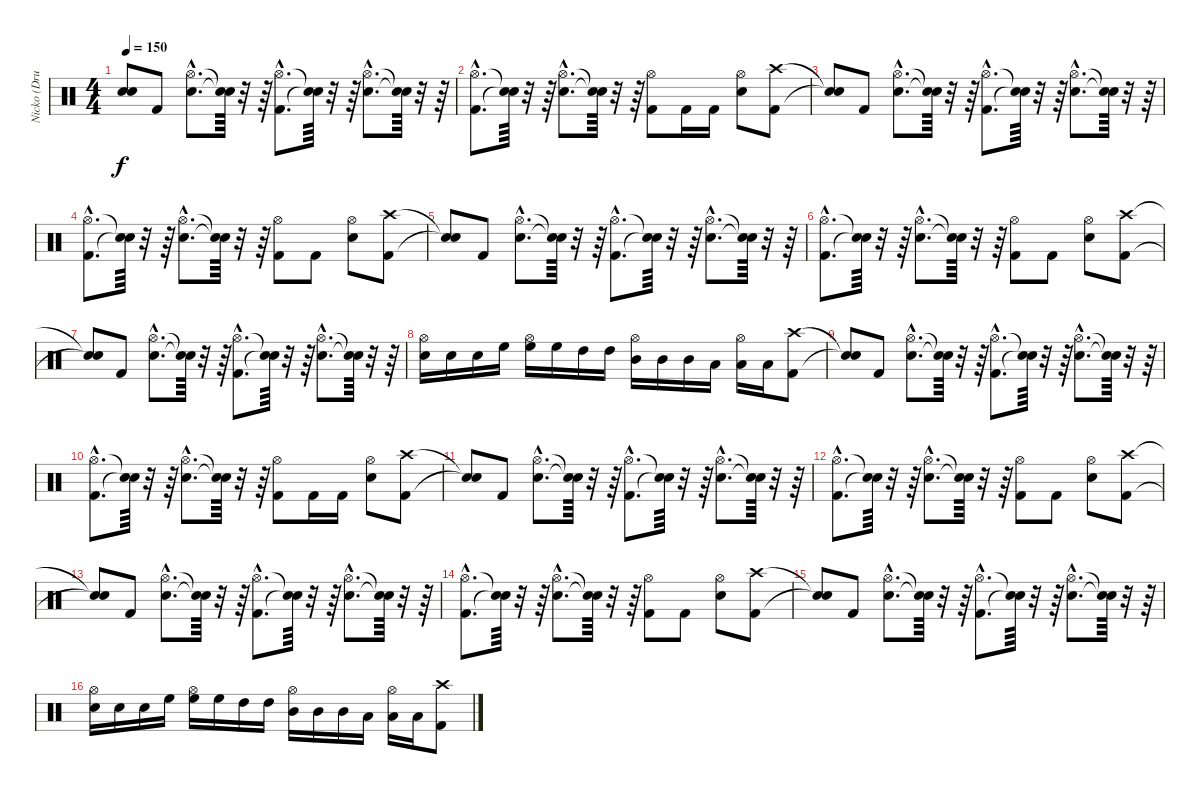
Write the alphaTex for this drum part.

\track ("Nicko (Drums)" "Nicko (Dru") {instrument percussion}
\staff {score}
\articulation defaults
\ts (4 4)
\tempo 150
\clef neutral
\ks c
("Snare (hit)"{t} "Snare (hit)"{t}).8{dy f} "Kick (hit) 2".8 ("Snare (hit) 2"{hac} "Hi-Hat (open)"{hac}).8{d} ("Snare (hit)"{t} "Snare (hit)"{t}).64 r.32 r.64 ("Kick (hit) 2"{hac} "Hi-Hat (open)"{hac}).8{d} ("Snare (hit)"{t} "Snare (hit)"{t}).64 r.32 r.64 ("Snare (hit) 2"{hac} "Hi-Hat (open)"{hac}).8{d} ("Snare (hit)"{t} "Snare (hit)"{t}).64 r.32 r.64 |
("Kick (hit) 2"{hac} "Hi-Hat (open)"{hac}).8{d} ("Snare (hit)"{t} "Snare (hit)"{t}).64 r.32 r.64 ("Snare (hit) 2"{hac} "Hi-Hat (open)"{hac}).8{d} ("Snare (hit)"{t} "Snare (hit)"{t}).64 r.32 r.64 ("Kick (hit) 2" "Hi-Hat (open)").8 "Kick (hit) 2".16 "Kick (hit) 2".16 ("Snare (hit) 2" "Hi-Hat (open)").8 ("Kick (hit) 2" "Crash high (hit)").8 |
("Snare (hit)"{t} "Snare (hit)"{t}).8 "Kick (hit) 2".8 ("Snare (hit) 2"{hac} "Hi-Hat (open)"{hac}).8{d} ("Snare (hit)"{t} "Snare (hit)"{t}).64 r.32 r.64 ("Kick (hit) 2"{hac} "Hi-Hat (open)"{hac}).8{d} ("Snare (hit)"{t} "Snare (hit)"{t}).64 r.32 r.64 ("Snare (hit) 2"{hac} "Hi-Hat (open)"{hac}).8{d} ("Snare (hit)"{t} "Snare (hit)"{t}).64 r.32 r.64 |
("Kick (hit) 2"{hac} "Hi-Hat (open)"{hac}).8{d} ("Snare (hit)"{t} "Snare (hit)"{t}).64 r.32 r.64 ("Snare (hit) 2"{hac} "Hi-Hat (open)"{hac}).8{d} ("Snare (hit)"{t} "Snare (hit)"{t}).64 r.32 r.64 ("Kick (hit) 2" "Hi-Hat (open)").8 "Kick (hit) 2".8 ("Snare (hit) 2" "Hi-Hat (open)").8 ("Kick (hit) 2" "Crash high (hit)").8 |
("Snare (hit)"{t} "Snare (hit)"{t}).8 "Kick (hit) 2".8 ("Snare (hit) 2"{hac} "Hi-Hat (open)"{hac}).8{d} ("Snare (hit)"{t} "Snare (hit)"{t}).64 r.32 r.64 ("Kick (hit) 2"{hac} "Hi-Hat (open)"{hac}).8{d} ("Snare (hit)"{t} "Snare (hit)"{t}).64 r.32 r.64 ("Snare (hit) 2"{hac} "Hi-Hat (open)"{hac}).8{d} ("Snare (hit)"{t} "Snare (hit)"{t}).64 r.32 r.64 |
("Kick (hit) 2"{hac} "Hi-Hat (open)"{hac}).8{d} ("Snare (hit)"{t} "Snare (hit)"{t}).64 r.32 r.64 ("Snare (hit) 2"{hac} "Hi-Hat (open)"{hac}).8{d} ("Snare (hit)"{t} "Snare (hit)"{t}).64 r.32 r.64 ("Kick (hit) 2" "Hi-Hat (open)").8 "Kick (hit) 2".8 ("Snare (hit) 2" "Hi-Hat (open)").8 ("Kick (hit) 2" "Crash high (hit)").8 |
("Snare (hit)"{t} "Snare (hit)"{t}).8 "Kick (hit) 2".8 ("Snare (hit) 2"{hac} "Hi-Hat (open)"{hac}).8{d} ("Snare (hit)"{t} "Snare (hit)"{t}).64 r.32 r.64 ("Kick (hit) 2"{hac} "Hi-Hat (open)"{hac}).8{d} ("Snare (hit)"{t} "Snare (hit)"{t}).64 r.32 r.64 ("Snare (hit) 2"{hac} "Hi-Hat (open)"{hac}).8{d} ("Snare (hit)"{t} "Snare (hit)"{t}).64 r.32 r.64 |
("Snare (hit) 2" "Hi-Hat (open)").16 "Snare (hit) 2".16 "Snare (hit) 2".16 "High Floor Tom (hit)".16 ("Hi-Hat (open)" "High Floor Tom (hit)").16 "High Floor Tom (hit)".16 "High Tom (hit)".16 "High Tom (hit)".16 ("Hi-Hat (open)" "Mid Tom (hit)").16 "Mid Tom (hit)".16 "Mid Tom (hit)".16 "Low Tom (hit)".16 ("Low Tom (hit)" "Hi-Hat (open)").16 "Low Tom (hit)".16 ("Kick (hit) 2" "Crash high (hit)").8 |
("Snare (hit)"{t} "Snare (hit)"{t}).8 "Kick (hit) 2".8 ("Snare (hit) 2"{hac} "Hi-Hat (open)"{hac}).8{d} ("Snare (hit)"{t} "Snare (hit)"{t}).64 r.32 r.64 ("Kick (hit) 2"{hac} "Hi-Hat (open)"{hac}).8{d} ("Snare (hit)"{t} "Snare (hit)"{t}).64 r.32 r.64 ("Snare (hit) 2"{hac} "Hi-Hat (open)"{hac}).8{d} ("Snare (hit)"{t} "Snare (hit)"{t}).64 r.32 r.64 |
("Kick (hit) 2"{hac} "Hi-Hat (open)"{hac}).8{d} ("Snare (hit)"{t} "Snare (hit)"{t}).64 r.32 r.64 ("Snare (hit) 2"{hac} "Hi-Hat (open)"{hac}).8{d} ("Snare (hit)"{t} "Snare (hit)"{t}).64 r.32 r.64 ("Kick (hit) 2" "Hi-Hat (open)").8 "Kick (hit) 2".16 "Kick (hit) 2".16 ("Snare (hit) 2" "Hi-Hat (open)").8 ("Kick (hit) 2" "Crash high (hit)").8 |
("Snare (hit)"{t} "Snare (hit)"{t}).8 "Kick (hit) 2".8 ("Snare (hit) 2"{hac} "Hi-Hat (open)"{hac}).8{d} ("Snare (hit)"{t} "Snare (hit)"{t}).64 r.32 r.64 ("Kick (hit) 2"{hac} "Hi-Hat (open)"{hac}).8{d} ("Snare (hit)"{t} "Snare (hit)"{t}).64 r.32 r.64 ("Snare (hit) 2"{hac} "Hi-Hat (open)"{hac}).8{d} ("Snare (hit)"{t} "Snare (hit)"{t}).64 r.32 r.64 |
("Kick (hit) 2"{hac} "Hi-Hat (open)"{hac}).8{d} ("Snare (hit)"{t} "Snare (hit)"{t}).64 r.32 r.64 ("Snare (hit) 2"{hac} "Hi-Hat (open)"{hac}).8{d} ("Snare (hit)"{t} "Snare (hit)"{t}).64 r.32 r.64 ("Kick (hit) 2" "Hi-Hat (open)").8 "Kick (hit) 2".8 ("Snare (hit) 2" "Hi-Hat (open)").8 ("Kick (hit) 2" "Crash high (hit)").8 |
("Snare (hit)"{t} "Snare (hit)"{t}).8 "Kick (hit) 2".8 ("Snare (hit) 2"{hac} "Hi-Hat (open)"{hac}).8{d} ("Snare (hit)"{t} "Snare (hit)"{t}).64 r.32 r.64 ("Kick (hit) 2"{hac} "Hi-Hat (open)"{hac}).8{d} ("Snare (hit)"{t} "Snare (hit)"{t}).64 r.32 r.64 ("Snare (hit) 2"{hac} "Hi-Hat (open)"{hac}).8{d} ("Snare (hit)"{t} "Snare (hit)"{t}).64 r.32 r.64 |
("Kick (hit) 2"{hac} "Hi-Hat (open)"{hac}).8{d} ("Snare (hit)"{t} "Snare (hit)"{t}).64 r.32 r.64 ("Snare (hit) 2"{hac} "Hi-Hat (open)"{hac}).8{d} ("Snare (hit)"{t} "Snare (hit)"{t}).64 r.32 r.64 ("Kick (hit) 2" "Hi-Hat (open)").8 "Kick (hit) 2".8 ("Snare (hit) 2" "Hi-Hat (open)").8 ("Kick (hit) 2" "Crash high (hit)").8 |
("Snare (hit)"{t} "Snare (hit)"{t}).8 "Kick (hit) 2".8 ("Snare (hit) 2"{hac} "Hi-Hat (open)"{hac}).8{d} ("Snare (hit)"{t} "Snare (hit)"{t}).64 r.32 r.64 ("Kick (hit) 2"{hac} "Hi-Hat (open)"{hac}).8{d} ("Snare (hit)"{t} "Snare (hit)"{t}).64 r.32 r.64 ("Snare (hit) 2"{hac} "Hi-Hat (open)"{hac}).8{d} ("Snare (hit)"{t} "Snare (hit)"{t}).64 r.32 r.64 |
("Snare (hit) 2" "Hi-Hat (open)").16 "Snare (hit) 2".16 "Snare (hit) 2".16 "High Floor Tom (hit)".16 ("Hi-Hat (open)" "High Floor Tom (hit)").16 "High Floor Tom (hit)".16 "High Tom (hit)".16 "High Tom (hit)".16 ("Hi-Hat (open)" "Mid Tom (hit)").16 "Mid Tom (hit)".16 "Mid Tom (hit)".16 "Low Tom (hit)".16 ("Low Tom (hit)" "Hi-Hat (open)").16 "Low Tom (hit)".16 ("Kick (hit) 2" "Crash high (hit)").8
